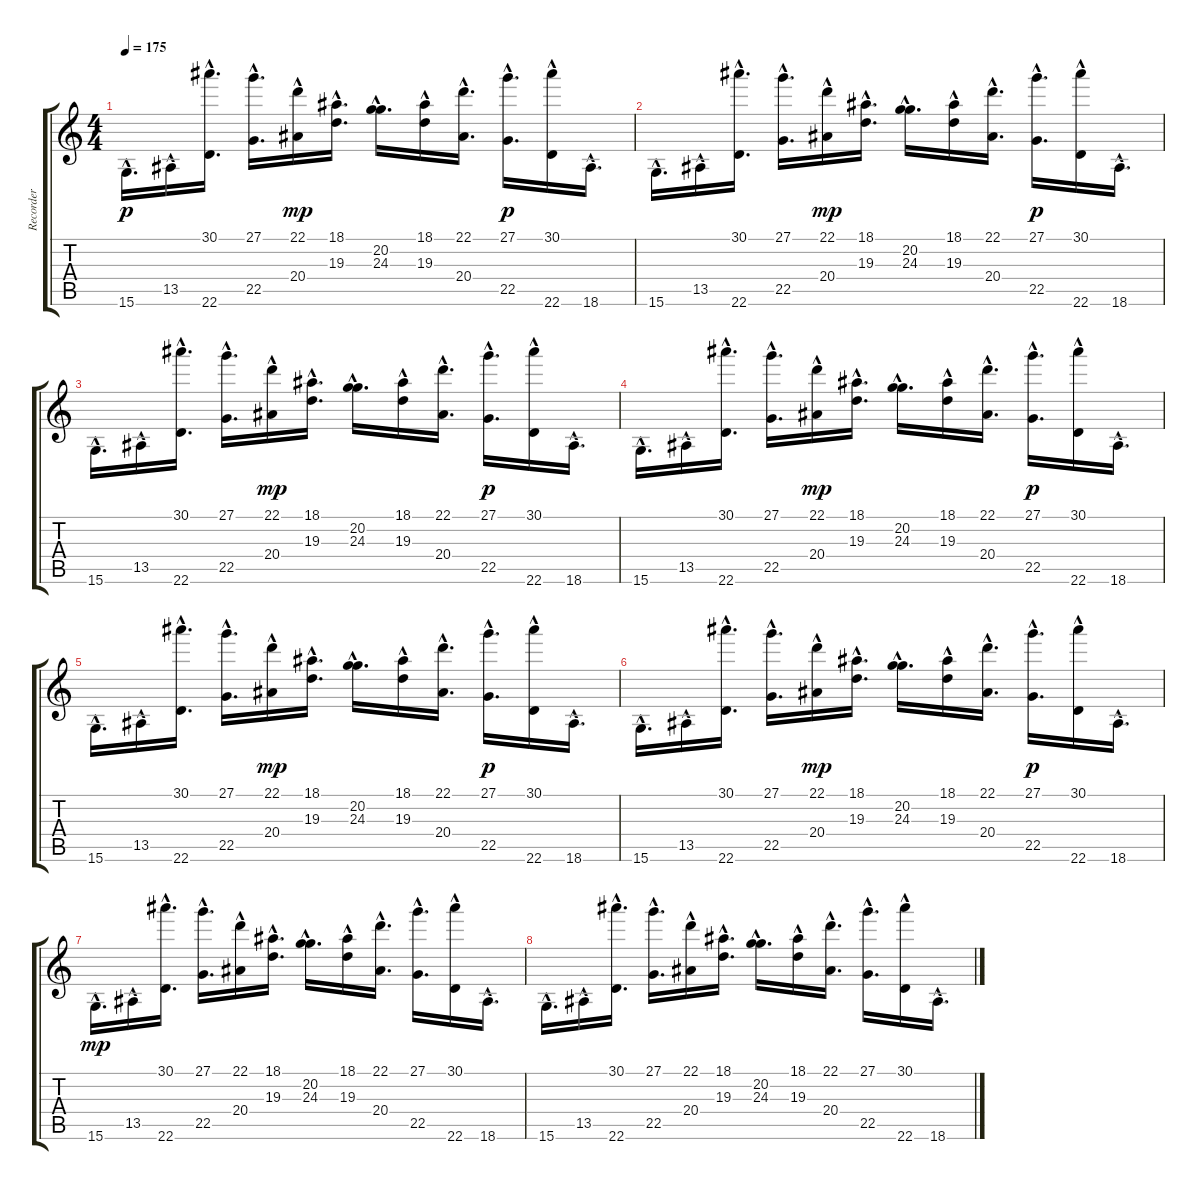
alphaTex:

\track ("Recorder" "Recorder") {instrument ocarina}
\staff {score tabs}
\tuning (E4 B3 G3 D3 A2 E2) {hide}
\ts (4 4)
\tempo 175
\clef g2
\ks c
15.6{hac}.16{d dy p} 13.5{hac}.16 (30.1{hac} 22.6{hac}).16{d} (27.1{hac} 22.5{hac}).16{d} (22.1{hac} 20.4{hac}).16{dy mp} (18.1{hac} 19.3{hac}).16{d} (20.2{hac} 24.3{hac}).16{d} (18.1{hac} 19.3{hac}).16 (22.1{hac} 20.4{hac}).16{d} (27.1{hac} 22.5{hac}).16{d dy p} (30.1{hac} 22.6{hac}).16 18.6{hac}.16{d} |
15.6{hac}.16{d} 13.5{hac}.16 (30.1{hac} 22.6{hac}).16{d} (27.1{hac} 22.5{hac}).16{d} (22.1{hac} 20.4{hac}).16{dy mp} (18.1{hac} 19.3{hac}).16{d} (20.2{hac} 24.3{hac}).16{d} (18.1{hac} 19.3{hac}).16 (22.1{hac} 20.4{hac}).16{d} (27.1{hac} 22.5{hac}).16{d dy p} (30.1{hac} 22.6{hac}).16 18.6{hac}.16{d} |
15.6{hac}.16{d} 13.5{hac}.16 (30.1{hac} 22.6{hac}).16{d} (27.1{hac} 22.5{hac}).16{d} (22.1{hac} 20.4{hac}).16{dy mp} (18.1{hac} 19.3{hac}).16{d} (20.2{hac} 24.3{hac}).16{d} (18.1{hac} 19.3{hac}).16 (22.1{hac} 20.4{hac}).16{d} (27.1{hac} 22.5{hac}).16{d dy p} (30.1{hac} 22.6{hac}).16 18.6{hac}.16{d} |
15.6{hac}.16{d} 13.5{hac}.16 (30.1{hac} 22.6{hac}).16{d} (27.1{hac} 22.5{hac}).16{d} (22.1{hac} 20.4{hac}).16{dy mp} (18.1{hac} 19.3{hac}).16{d} (20.2{hac} 24.3{hac}).16{d} (18.1{hac} 19.3{hac}).16 (22.1{hac} 20.4{hac}).16{d} (27.1{hac} 22.5{hac}).16{d dy p} (30.1{hac} 22.6{hac}).16 18.6{hac}.16{d} |
15.6{hac}.16{d} 13.5{hac}.16 (30.1{hac} 22.6{hac}).16{d} (27.1{hac} 22.5{hac}).16{d} (22.1{hac} 20.4{hac}).16{dy mp} (18.1{hac} 19.3{hac}).16{d} (20.2{hac} 24.3{hac}).16{d} (18.1{hac} 19.3{hac}).16 (22.1{hac} 20.4{hac}).16{d} (27.1{hac} 22.5{hac}).16{d dy p} (30.1{hac} 22.6{hac}).16 18.6{hac}.16{d} |
15.6{hac}.16{d} 13.5{hac}.16 (30.1{hac} 22.6{hac}).16{d} (27.1{hac} 22.5{hac}).16{d} (22.1{hac} 20.4{hac}).16{dy mp} (18.1{hac} 19.3{hac}).16{d} (20.2{hac} 24.3{hac}).16{d} (18.1{hac} 19.3{hac}).16 (22.1{hac} 20.4{hac}).16{d} (27.1{hac} 22.5{hac}).16{d dy p} (30.1{hac} 22.6{hac}).16 18.6{hac}.16{d} |
15.6{hac}.16{d dy mp} 13.5{hac}.16 (30.1{hac} 22.6{hac}).16{d} (27.1{hac} 22.5{hac}).16{d} (22.1{hac} 20.4{hac}).16 (18.1{hac} 19.3{hac}).16{d} (20.2{hac} 24.3{hac}).16{d} (18.1{hac} 19.3{hac}).16 (22.1{hac} 20.4{hac}).16{d} (27.1{hac} 22.5{hac}).16{d} (30.1{hac} 22.6{hac}).16 18.6{hac}.16{d} |
15.6{hac}.16{d} 13.5{hac}.16 (30.1{hac} 22.6{hac}).16{d} (27.1{hac} 22.5{hac}).16{d} (22.1{hac} 20.4{hac}).16 (18.1{hac} 19.3{hac}).16{d} (20.2{hac} 24.3{hac}).16{d} (18.1{hac} 19.3{hac}).16 (22.1{hac} 20.4{hac}).16{d} (27.1{hac} 22.5{hac}).16{d} (30.1{hac} 22.6{hac}).16 18.6{hac}.16{d}
